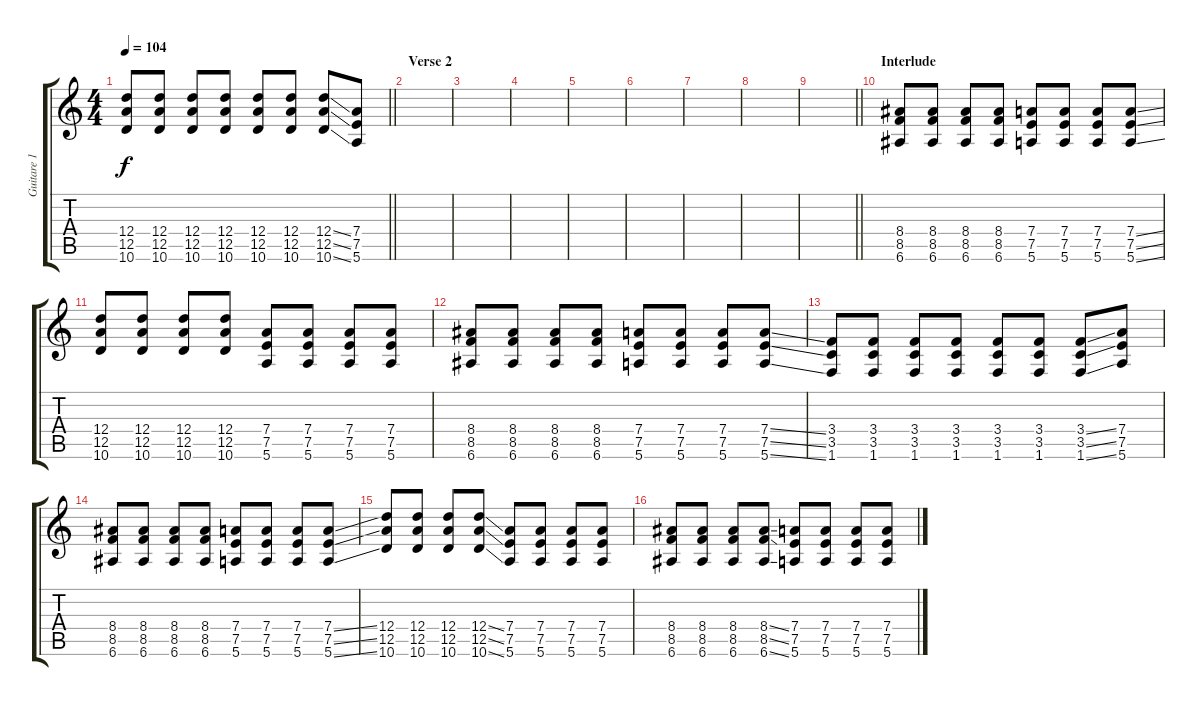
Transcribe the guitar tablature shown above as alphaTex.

\track ("Guitare 1" "Guitare 1") {instrument overdrivenguitar}
\staff {score tabs}
\tuning (E4 B3 G3 D3 A2 E2) {hide}
\ts (4 4)
\tempo 104
\clef g2
\barLineRight lightlight
\ks c
(12.4 12.5 10.6).8{dy f} (12.4 12.5 10.6).8 (12.4 12.5 10.6).8 (12.4 12.5 10.6).8 (12.4 12.5 10.6).8 (12.4 12.5 10.6).8 (12.4{ss} 12.5{ss} 10.6{ss}).8 (7.4 7.5 5.6).8 |
\section ("" "Verse 2")
|
|
|
|
|
|
|
\barLineRight lightlight
|
\section ("" "Interlude")
(8.4 8.5 6.6).8 (8.4 8.5 6.6).8 (8.4 8.5 6.6).8 (8.4 8.5 6.6).8 (7.4 7.5 5.6).8 (7.4 7.5 5.6).8 (7.4 7.5 5.6).8 (7.4{ss} 7.5{ss} 5.6{ss}).8 |
(12.4 12.5 10.6).8 (12.4 12.5 10.6).8 (12.4 12.5 10.6).8 (12.4 12.5 10.6).8 (7.4 7.5 5.6).8 (7.4 7.5 5.6).8 (7.4 7.5 5.6).8 (7.4 7.5 5.6).8 |
(8.4 8.5 6.6).8 (8.4 8.5 6.6).8 (8.4 8.5 6.6).8 (8.4 8.5 6.6).8 (7.4 7.5 5.6).8 (7.4 7.5 5.6).8 (7.4 7.5 5.6).8 (7.4{ss} 7.5{ss} 5.6{ss}).8 |
(3.4 3.5 1.6).8 (3.4 3.5 1.6).8 (3.4 3.5 1.6).8 (3.4 3.5 1.6).8 (3.4 3.5 1.6).8 (3.4 3.5 1.6).8 (3.4{ss} 3.5{ss} 1.6{ss}).8 (7.4 7.5 5.6).8 |
(8.4 8.5 6.6).8 (8.4 8.5 6.6).8 (8.4 8.5 6.6).8 (8.4 8.5 6.6).8 (7.4 7.5 5.6).8 (7.4 7.5 5.6).8 (7.4 7.5 5.6).8 (7.4{ss} 7.5{ss} 5.6{ss}).8 |
(12.4 12.5 10.6).8 (12.4 12.5 10.6).8 (12.4 12.5 10.6).8 (12.4{ss} 12.5{ss} 10.6{ss}).8 (7.4 7.5 5.6).8 (7.4 7.5 5.6).8 (7.4 7.5 5.6).8 (7.4 7.5 5.6).8 |
(8.4 8.5 6.6).8 (8.4 8.5 6.6).8 (8.4 8.5 6.6).8 (8.4{ss} 8.5{ss} 6.6{ss}).8 (7.4 7.5 5.6).8 (7.4 7.5 5.6).8 (7.4 7.5 5.6).8 (7.4{ss} 7.5{ss} 5.6{ss}).8
